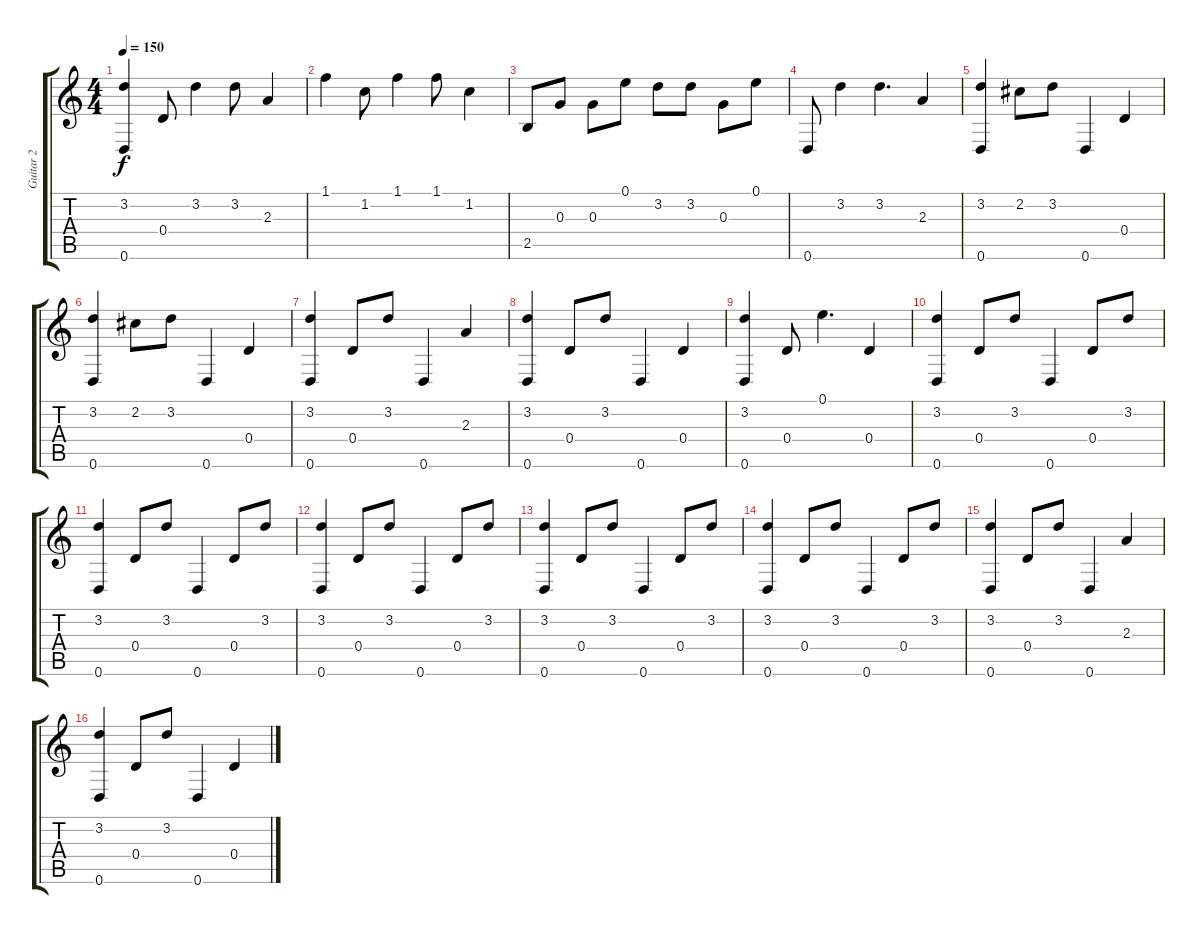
\track ("Guitar 2" "Guitar 2") {instrument acousticguitarsteel}
\staff {score tabs}
\tuning (E4 B3 G3 D3 A2 D2) {hide}
\ts (4 4)
\tempo 150
\clef g2
\ks c
(3.2 0.6).4{dy f} 0.4.8 3.2.4 3.2.8 2.3.4 |
1.1.4 1.2.8 1.1.4 1.1.8 1.2.4 |
2.5.8 0.3.8 0.3.8 0.1.8 3.2.8 3.2.8 0.3.8 0.1.8 |
0.6.8 3.2.4 3.2.4{d} 2.3.4 |
(3.2 0.6).4 2.2.8 3.2.8 0.6.4 0.4.4 |
(3.2 0.6).4 2.2.8 3.2.8 0.6.4 0.4.4 |
(3.2 0.6).4 0.4.8 3.2.8 0.6.4 2.3.4 |
(3.2 0.6).4 0.4.8 3.2.8 0.6.4 0.4.4 |
(3.2 0.6).4 0.4.8 0.1.4{d} 0.4.4 |
(3.2 0.6).4 0.4.8 3.2.8 0.6.4 0.4.8 3.2.8 |
(3.2 0.6).4 0.4.8 3.2.8 0.6.4 0.4.8 3.2.8 |
(3.2 0.6).4 0.4.8 3.2.8 0.6.4 0.4.8 3.2.8 |
(3.2 0.6).4 0.4.8 3.2.8 0.6.4 0.4.8 3.2.8 |
(3.2 0.6).4 0.4.8 3.2.8 0.6.4 0.4.8 3.2.8 |
(3.2 0.6).4 0.4.8 3.2.8 0.6.4 2.3.4 |
(3.2 0.6).4 0.4.8 3.2.8 0.6.4 0.4.4
